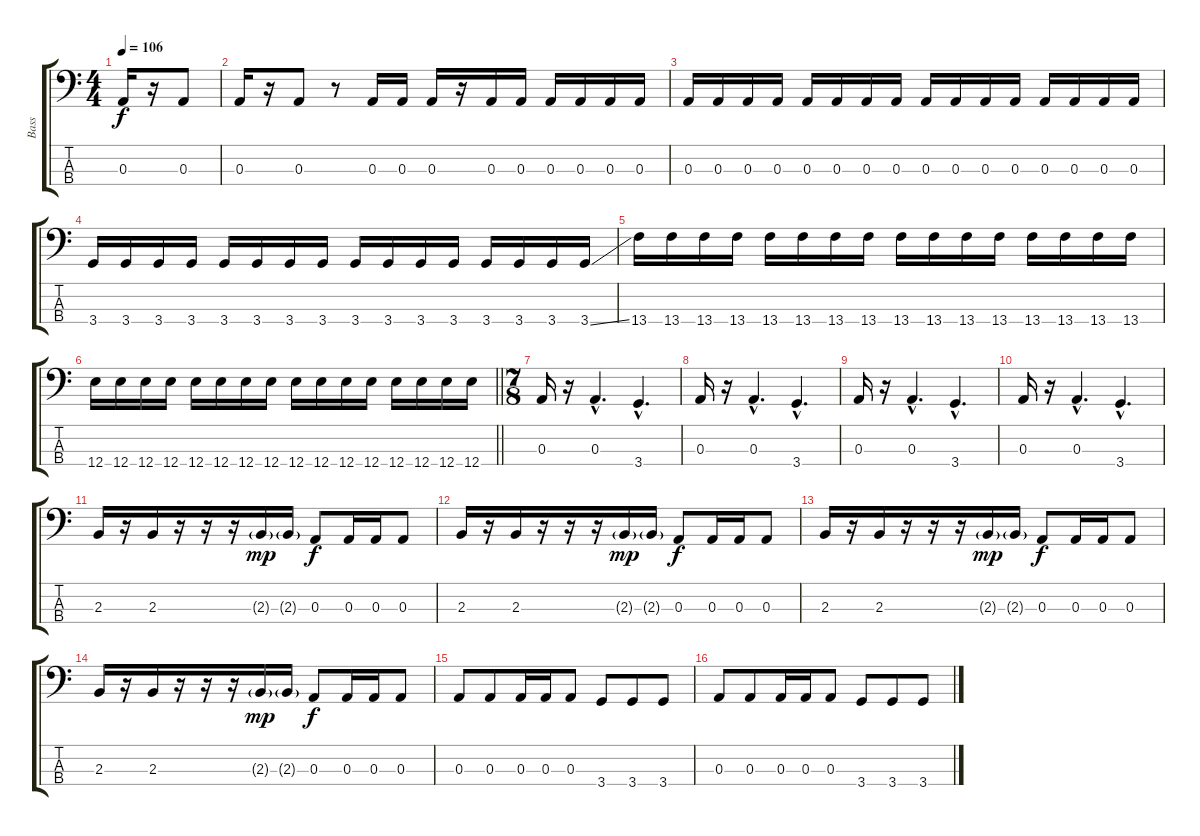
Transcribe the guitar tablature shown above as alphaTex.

\track ("Bass" "Bass") {instrument electricbassfinger}
\staff {score tabs}
\tuning (G2 D2 A1 E1) {hide}
\ts (4 4)
\tempo 106
\clef f4
\ks c
0.3.16{dy f} r.16 0.3.8 |
0.3.16 r.16 0.3.8 r.8 0.3.16 0.3.16 0.3.16 r.16 0.3.16 0.3.16 0.3.16 0.3.16 0.3.16 0.3.16 |
0.3.16 0.3.16 0.3.16 0.3.16 0.3.16 0.3.16 0.3.16 0.3.16 0.3.16 0.3.16 0.3.16 0.3.16 0.3.16 0.3.16 0.3.16 0.3.16 |
3.4.16 3.4.16 3.4.16 3.4.16 3.4.16 3.4.16 3.4.16 3.4.16 3.4.16 3.4.16 3.4.16 3.4.16 3.4.16 3.4.16 3.4.16 3.4{ss}.16 |
13.4.16 13.4.16 13.4.16 13.4.16 13.4.16 13.4.16 13.4.16 13.4.16 13.4.16 13.4.16 13.4.16 13.4.16 13.4.16 13.4.16 13.4.16 13.4.16 |
\barLineRight lightlight
12.4.16 12.4.16 12.4.16 12.4.16 12.4.16 12.4.16 12.4.16 12.4.16 12.4.16 12.4.16 12.4.16 12.4.16 12.4.16 12.4.16 12.4.16 12.4.16 |
\ts (7 8)
\section ("" "")
\ks aminor
0.3.16 r.16 0.3{hac}.4{d} 3.4{hac}.4{d} |
0.3.16 r.16 0.3{hac}.4{d} 3.4{hac}.4{d} |
0.3.16 r.16 0.3{hac}.4{d} 3.4{hac}.4{d} |
0.3.16 r.16 0.3{hac}.4{d} 3.4{hac}.4{d} |
2.3.16 r.16 2.3.16 r.16 r.16 r.16 2.3{g}.16{dy mp} 2.3{g}.16 0.3.8{dy f} 0.3.16 0.3.16 0.3.8 |
2.3.16 r.16 2.3.16 r.16 r.16 r.16 2.3{g}.16{dy mp} 2.3{g}.16 0.3.8{dy f} 0.3.16 0.3.16 0.3.8 |
2.3.16 r.16 2.3.16 r.16 r.16 r.16 2.3{g}.16{dy mp} 2.3{g}.16 0.3.8{dy f} 0.3.16 0.3.16 0.3.8 |
2.3.16 r.16 2.3.16 r.16 r.16 r.16 2.3{g}.16{dy mp} 2.3{g}.16 0.3.8{dy f} 0.3.16 0.3.16 0.3.8 |
0.3.8 0.3.8 0.3.16 0.3.16 0.3.8 3.4.8 3.4.8 3.4.8 |
0.3.8 0.3.8 0.3.16 0.3.16 0.3.8 3.4.8 3.4.8 3.4.8
